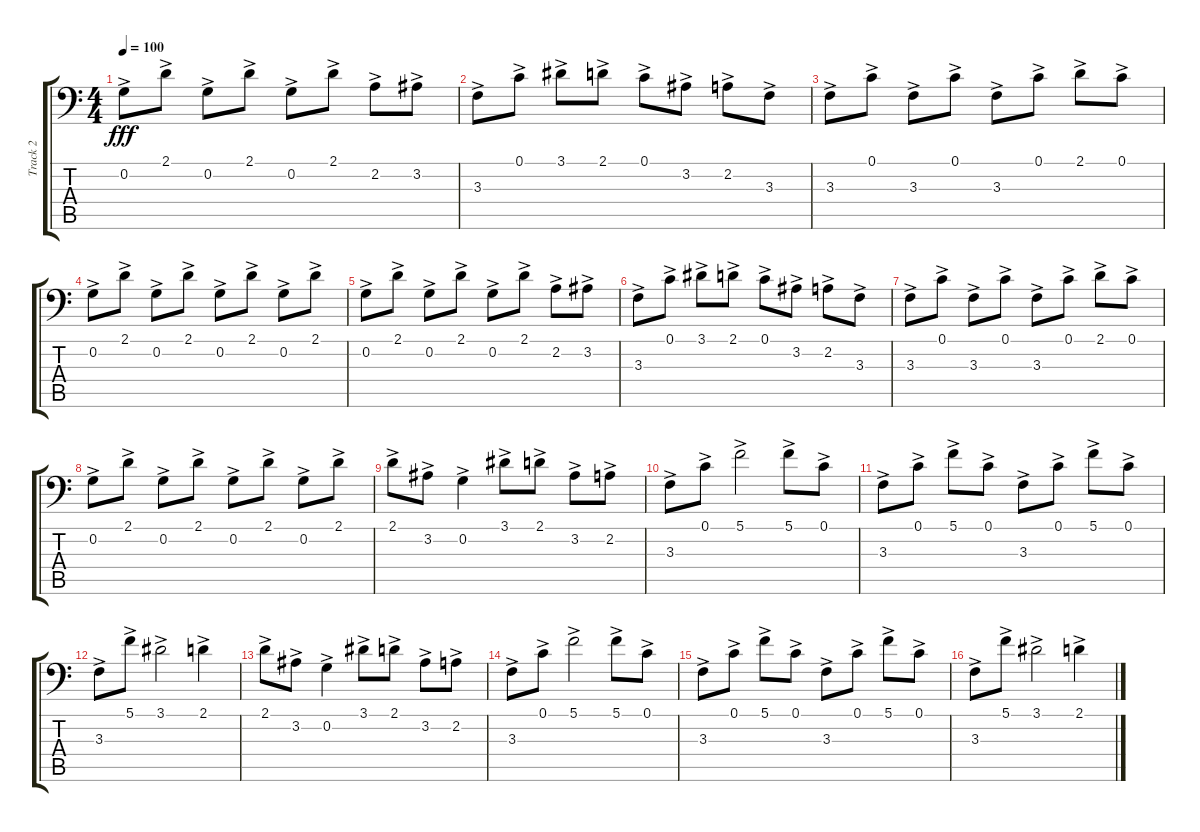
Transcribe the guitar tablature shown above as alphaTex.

\track ("Track 2" "Track 2") {instrument slapbass1}
\staff {score tabs}
\tuning (C3 G2 D2 A1 E1 B0) {hide}
\ts (4 4)
\tempo 100
\clef f4
\ks c
0.2{ac}.8{dy fff} 2.1{ac}.8 0.2{ac}.8 2.1{ac}.8 0.2{ac}.8 2.1{ac}.8 2.2{ac}.8 3.2{ac}.8 |
3.3{ac}.8 0.1{ac}.8 3.1{ac}.8 2.1{ac}.8 0.1{ac}.8 3.2{ac}.8 2.2{ac}.8 3.3{ac}.8 |
3.3{ac}.8 0.1{ac}.8 3.3{ac}.8 0.1{ac}.8 3.3{ac}.8 0.1{ac}.8 2.1{ac}.8 0.1{ac}.8 |
0.2{ac}.8 2.1{ac}.8 0.2{ac}.8 2.1{ac}.8 0.2{ac}.8 2.1{ac}.8 0.2{ac}.8 2.1{ac}.8 |
0.2{ac}.8 2.1{ac}.8 0.2{ac}.8 2.1{ac}.8 0.2{ac}.8 2.1{ac}.8 2.2{ac}.8 3.2{ac}.8 |
3.3{ac}.8 0.1{ac}.8 3.1{ac}.8 2.1{ac}.8 0.1{ac}.8 3.2{ac}.8 2.2{ac}.8 3.3{ac}.8 |
3.3{ac}.8 0.1{ac}.8 3.3{ac}.8 0.1{ac}.8 3.3{ac}.8 0.1{ac}.8 2.1{ac}.8 0.1{ac}.8 |
0.2{ac}.8 2.1{ac}.8 0.2{ac}.8 2.1{ac}.8 0.2{ac}.8 2.1{ac}.8 0.2{ac}.8 2.1{ac}.8 |
2.1{ac}.8 3.2{ac}.8 0.2{ac}.4 3.1{ac}.8 2.1{ac}.8 3.2{ac}.8 2.2{ac}.8 |
3.3{ac}.8 0.1{ac}.8 5.1{ac}.2 5.1{ac}.8 0.1{ac}.8 |
3.3{ac}.8 0.1{ac}.8 5.1{ac}.8 0.1{ac}.8 3.3{ac}.8 0.1{ac}.8 5.1{ac}.8 0.1{ac}.8 |
3.3{ac}.8 5.1{ac}.8 3.1{ac}.2 2.1{ac}.4 |
2.1{ac}.8 3.2{ac}.8 0.2{ac}.4 3.1{ac}.8 2.1{ac}.8 3.2{ac}.8 2.2{ac}.8 |
3.3{ac}.8 0.1{ac}.8 5.1{ac}.2 5.1{ac}.8 0.1{ac}.8 |
3.3{ac}.8 0.1{ac}.8 5.1{ac}.8 0.1{ac}.8 3.3{ac}.8 0.1{ac}.8 5.1{ac}.8 0.1{ac}.8 |
3.3{ac}.8 5.1{ac}.8 3.1{ac}.2 2.1{ac}.4
